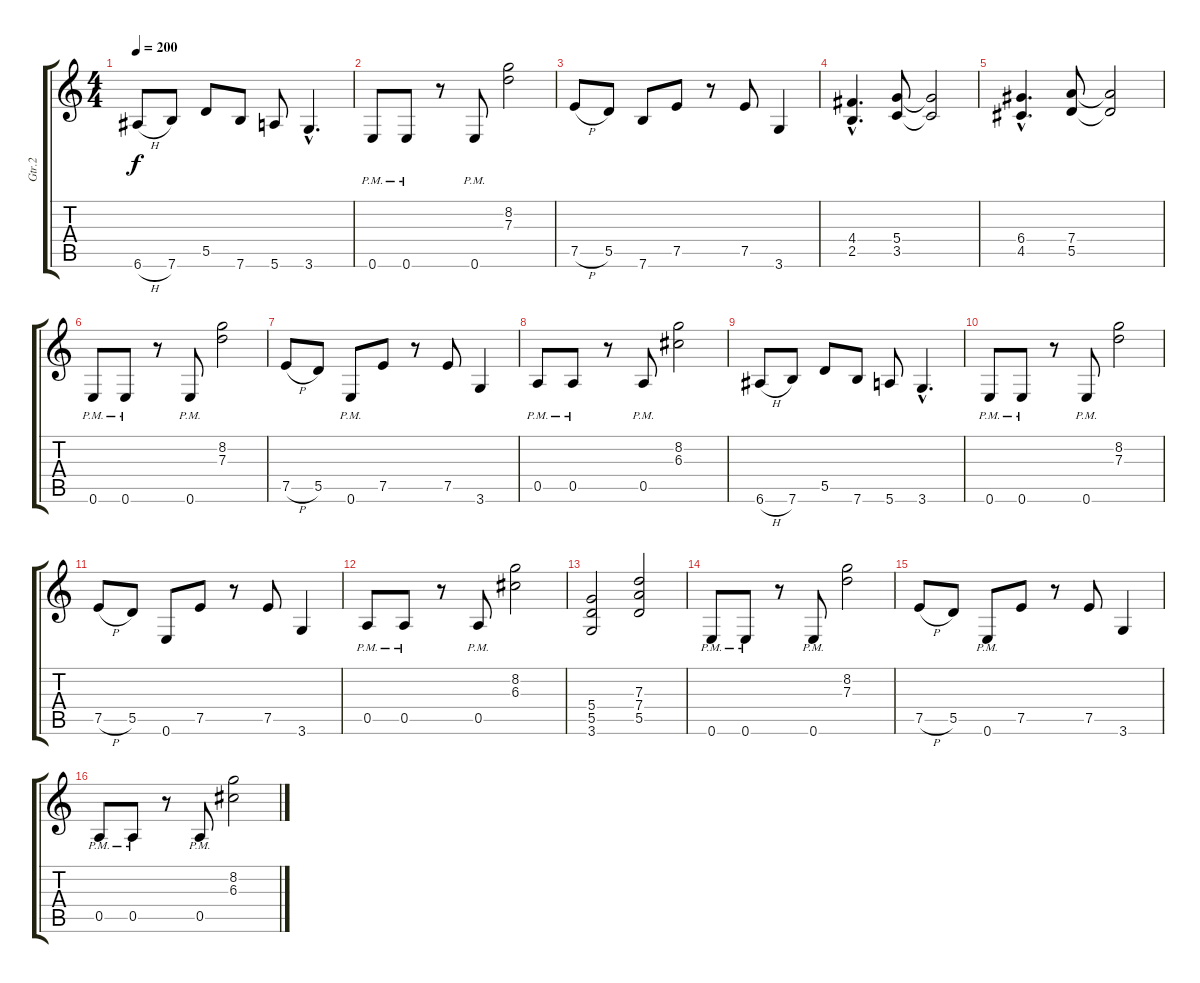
\track ("Gtr.2" "Gtr.2") {instrument overdrivenguitar}
\staff {score tabs}
\tuning (E4 B3 G3 D3 A2 E2) {hide}
\ts (4 4)
\tempo 200
\clef g2
\ks c
6.6{h}.8{dy f} 7.6.8 5.5.8 7.6.8 5.6.8 3.6{hac}.4{d} |
0.6{pm}.8 0.6{pm}.8 r.8 0.6{pm}.8 (8.2 7.3).2 |
7.5{h}.8 5.5.8 7.6.8 7.5.8 r.8 7.5.8 3.6.4 |
(4.4{hac} 2.5{hac}).4{d volume 12} (5.4 3.5).8 (5.4{t} 3.5{t}).2 |
(6.4{hac} 4.5{hac}).4{d} (7.4 5.5).8 (7.4{t} 5.5{t}).2 |
0.6{pm}.8 0.6{pm}.8 r.8 0.6{pm}.8 (8.2 7.3).2 |
7.5{h}.8 5.5.8 0.6{pm}.8 7.5.8 r.8 7.5.8 3.6.4 |
0.5{pm}.8 0.5{pm}.8 r.8 0.5{pm}.8 (8.2 6.3).2 |
6.6{h}.8 7.6.8 5.5.8 7.6.8 5.6.8 3.6{hac}.4{d} |
0.6{pm}.8 0.6{pm}.8 r.8 0.6{pm}.8 (8.2 7.3).2 |
7.5{h}.8 5.5.8 0.6.8 7.5.8 r.8 7.5.8 3.6.4 |
0.5{pm}.8 0.5{pm}.8 r.8 0.5{pm}.8 (8.2 6.3).2 |
(5.4 5.5 3.6).2 (7.3 7.4 5.5).2 |
0.6{pm}.8 0.6{pm}.8 r.8 0.6{pm}.8 (8.2 7.3).2 |
7.5{h}.8 5.5.8 0.6{pm}.8 7.5.8 r.8 7.5.8 3.6.4 |
0.5{pm}.8 0.5{pm}.8 r.8 0.5{pm}.8 (8.2 6.3).2
